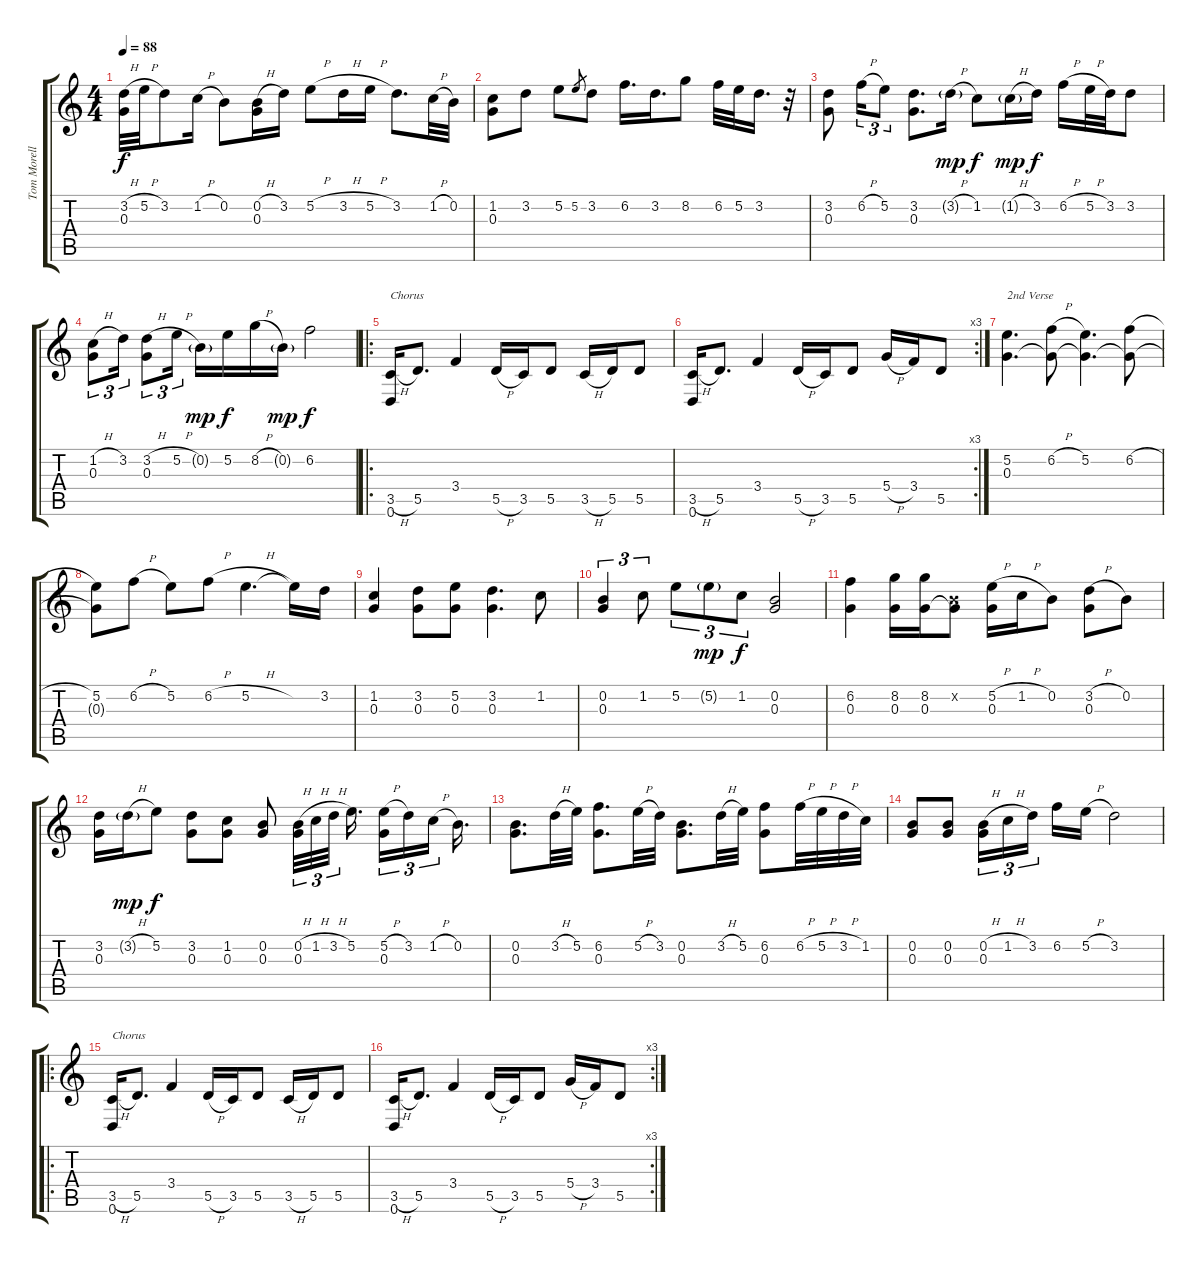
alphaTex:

\track ("Tom Morello" "Tom Morell") {instrument overdrivenguitar}
\staff {score tabs}
\tuning (E4 B3 G3 D3 A2 D2) {hide}
\ts (4 4)
\tempo 88
\clef g2
\ks c
(3.2{h} 0.3).32{dy f} 5.2{h}.32 3.2.8 1.2{h}.16 0.2.8 (0.2{h} 0.3).16 3.2.16 5.2{h}.8 3.2{h}.16 5.2{h}.16 3.2.8{d} 1.2{h}.32 0.2.32 |
(1.2 0.3).8 3.2.8 5.2.8 5.2.8{gr} 3.2.8 6.2.16{d} 3.2.16{d} 8.2.8 6.2.32 5.2.32 3.2.16{d} r.32 |
(3.2 0.3).8 6.2{h}.16{tu (3 2)} 5.2.8{tu (3 2)} (3.2 0.3).8{d} 3.2{h g}.16{dy mp} 1.2.8{dy f} 1.2{h g}.16{dy mp} 3.2.16{dy f} 6.2{h}.16 5.2{h}.32 3.2.32 3.2.8 |
(1.2{h} 0.3).8{tu (3 2)} 3.2.16{tu (3 2)} (3.2{h} 0.3).8{tu (3 2)} 5.2{h}.16{tu (3 2)} 0.2{g}.16{dy mp} 5.2.16{dy f} 8.2{h}.16 0.2{g}.16{dy mp} 6.2.2{dy f} |
\ro
(3.5{h} 0.6).16{txt "Chorus"} 5.5.8{d} 3.4.4 5.5{h}.16 3.5.16 5.5.8 3.5{h}.16 5.5.16 5.5.8 |
\rc 3
(3.5{h} 0.6).16 5.5.8{d} 3.4.4 5.5{h}.16 3.5.16 5.5.8 5.4{h}.16 3.4.16 5.5.8 |
(5.2 0.3).4{d txt "2nd Verse"} (6.2{h} 0.3{t}).8 (5.2 0.3{t}).4{d} (6.2{h} 0.3{t}).8 |
(5.2 0.3{t}).8 6.2{h}.8 5.2.8 6.2{h}.8 5.2{h}.4{d} 5.2{t}.16 3.2.16 |
(1.2 0.3).4 (3.2 0.3).8 (5.2 0.3).8 (3.2 0.3).4{d} 1.2.8 |
(0.2 0.3).4{tu (3 2)} 1.2.8{tu (3 2)} 5.2.8{tu (3 2)} 5.2{g}.8{tu (3 2) dy mp} 1.2.8{tu (3 2) dy f} (0.2 0.3).2 |
(6.2 0.3).4 (8.2 0.3).16 (8.2 0.3).16 (0.2{x} 0.3{t}).8 (5.2{h} 0.3).16 1.2{h}.16 0.2.8 (3.2{h} 0.3).8 0.2.8 |
(3.2 0.3).16 3.2{h g}.16{dy mp} 5.2.8{dy f} (3.2 0.3).8 (1.2 0.3).8 (0.2 0.3).8 (0.2{h} 0.3).32{tu (3 2)} 1.2{h}.32{tu (3 2)} 3.2{h}.32{tu (3 2) beam splitsecondary} 5.2.16{d} (5.2{h} 0.3).16{tu (3 2)} 3.2.16{tu (3 2)} 1.2{h}.16{tu (3 2) beam splitsecondary} 0.2.16{d} |
(0.2 0.3).8{d} 3.2{h}.32 5.2.32 (6.2 0.3).8{d} 5.2{h}.32 3.2.32 (0.2 0.3).8{d} 3.2{h}.32 5.2.32 (6.2 0.3).8 6.2{h}.32 5.2{h}.32 3.2{h}.32 1.2.32 |
(0.2 0.3).8 (0.2 0.3).8 (0.2{h} 0.3).16{tu (3 2)} 1.2{h}.16{tu (3 2)} 3.2.16{tu (3 2) beam splitsecondary} 6.2.16 5.2{h}.16 3.2.2 |
\ro
(3.5{h} 0.6).16{txt "Chorus"} 5.5.8{d} 3.4.4 5.5{h}.16 3.5.16 5.5.8 3.5{h}.16 5.5.16 5.5.8 |
\rc 3
(3.5{h} 0.6).16 5.5.8{d} 3.4.4 5.5{h}.16 3.5.16 5.5.8 5.4{h}.16 3.4.16 5.5.8
